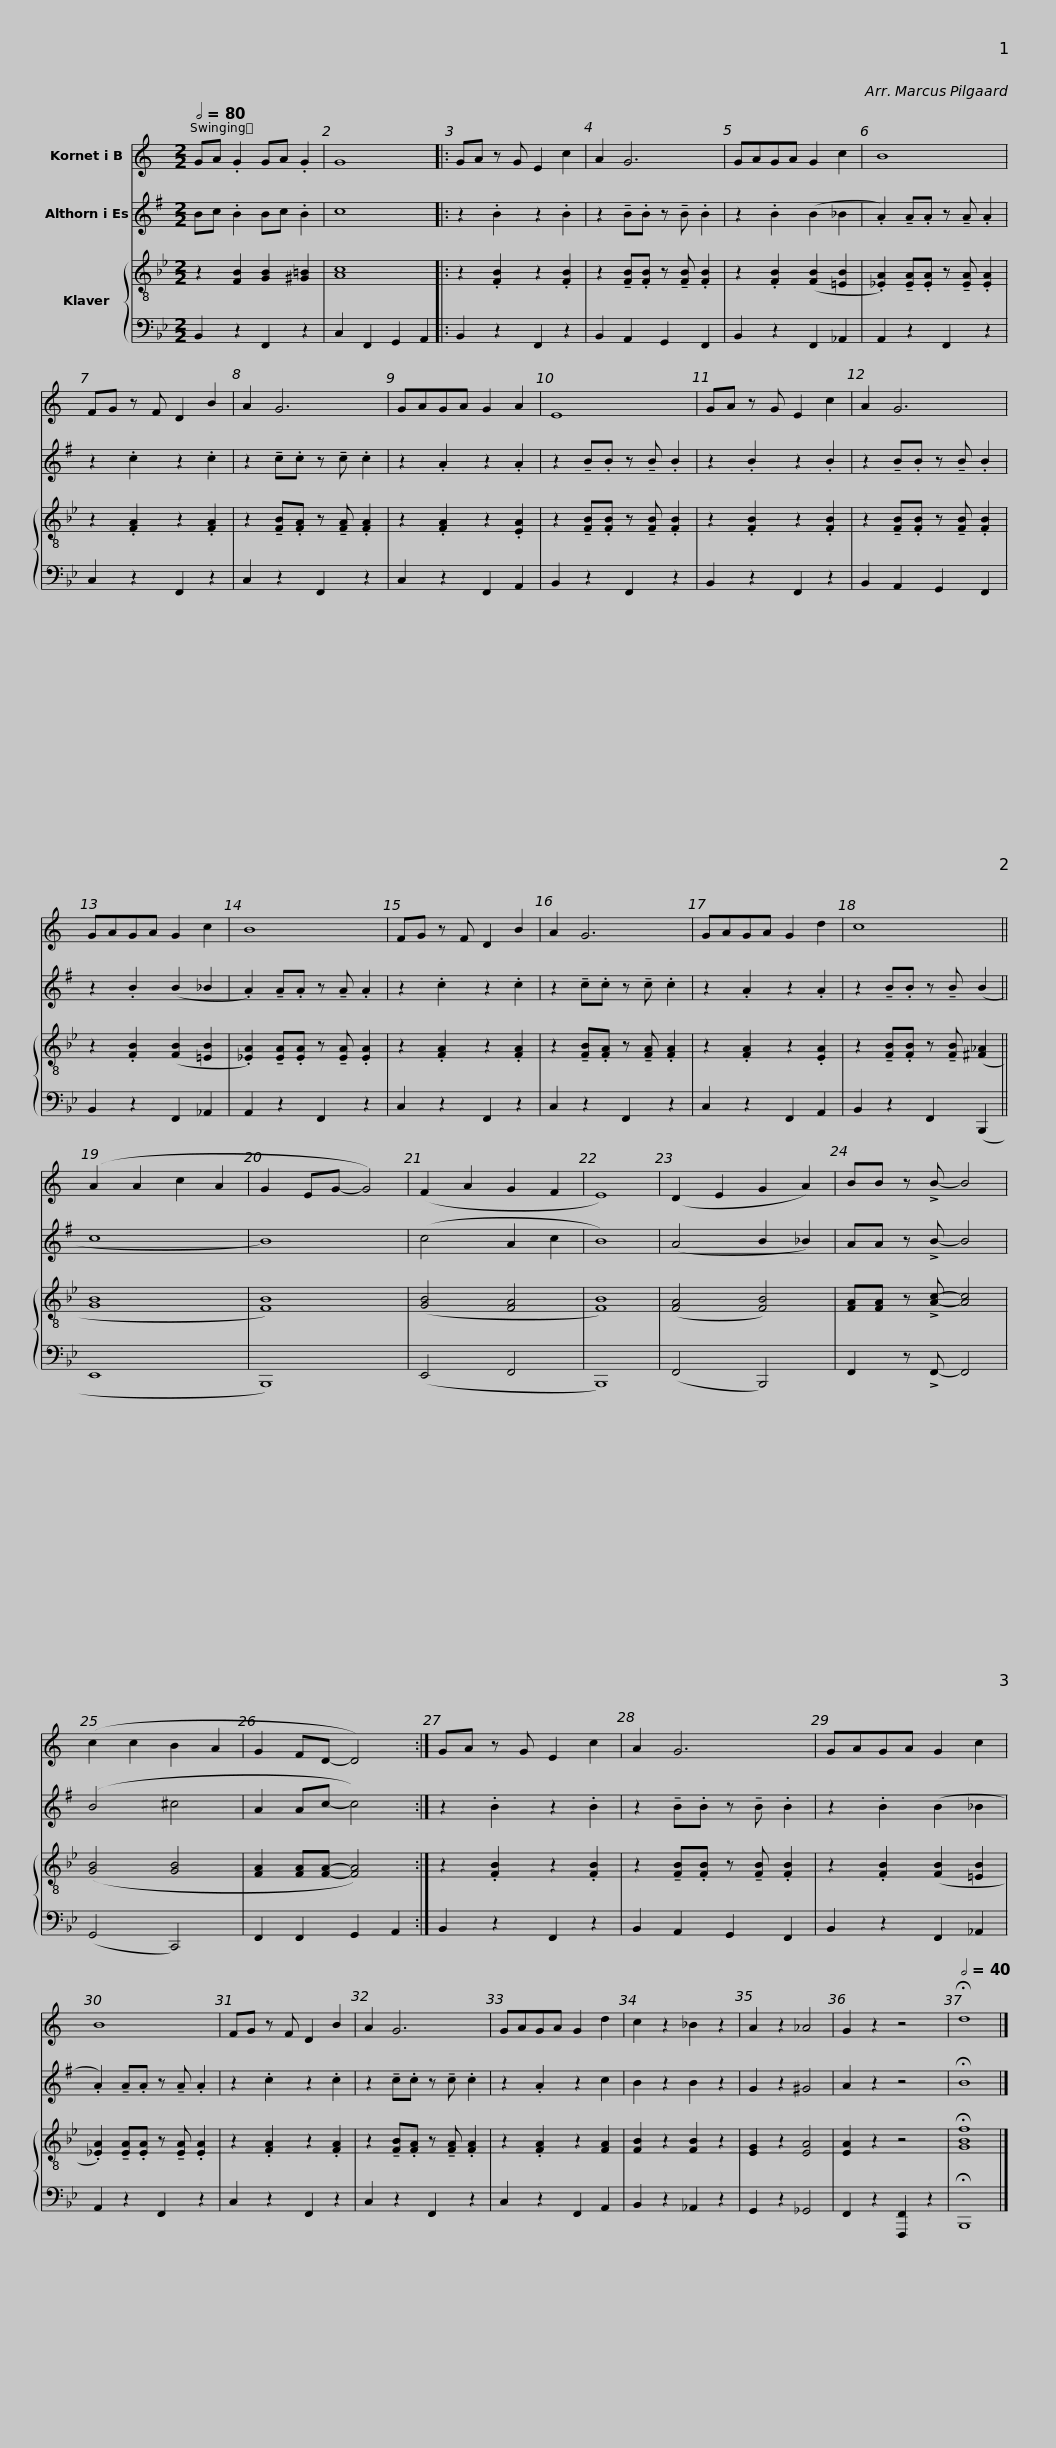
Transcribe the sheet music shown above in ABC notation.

X:1
%%score 1 2 { 3 | 4 }
L:1/8
Q:1/2=80
M:2/2
I:linebreak $
K:Bb
V:1 treble transpose=-2
V:2 treble transpose=-9
V:3 treble-8
V:4 bass
V:1
[K:C] GA .G2 GA .G2 | G8 |: GA z G E2 c2 | A2 G6 | GAGA G2 c2 |$ %5
 B8 | FG z F D2 B2 | A2 G6 | GAGA G2 A2 | E8 |$ %10
 GA z G E2 c2 | A2 G6 | GAGA G2 c2 | B8 | FG z F D2 B2 |$ %15
 A2 G6 | GAGA G2 d2 | c8 || (A2 A2 c2 A2 | G2 EG- G4) | %20
 (F2 A2 G2 F2 | E8) |$ (D2 E2 G2 A2) | BB z !>!B- B4 | (c2 c2 B2 A2 | %25
 G2 FD- D4) :| GA z G E2 c2 | A2 G6 |$ GAGA G2 c2 | B8 | %30
 FG z F D2 B2 | A2 G6 | GAGA G2 d2 | c2 z2 _B2 z2 |$ A2 z2 _A4 | %35
 G2 z2 z4 |[Q:1/2=40] !fermata!d8 |] %37
V:2
[K:G] Bc .B2 Bc .B2 | c8 |: z2 .B2 z2 .B2 | z2 !tenuto!B.B z !tenuto!B .B2 | z2 .B2 (B2 _B2 |$ %5
 .A2) !tenuto!A.A z !tenuto!A .A2 | z2 .c2 z2 .c2 | z2 !tenuto!c.c z !tenuto!c .c2 | z2 .A2 z2 .A2 | z2 !tenuto!B.B z !tenuto!B .B2 |$ %10
 z2 .B2 z2 .B2 | z2 !tenuto!B.B z !tenuto!B .B2 | z2 .B2 (B2 _B2 | .A2) !tenuto!A.A z !tenuto!A .A2 | z2 .c2 z2 .c2 |$ %15
 z2 !tenuto!c.c z !tenuto!c .c2 | z2 .A2 z2 .A2 | z2 !tenuto!B.B z !tenuto!B (B2 || c8 | B8) | %20
 (c4 A2 c2 | B8) |$ (A4 B2 _B2) | AA z !>!B- B4 | (B4 ^c4 | %25
 A2 Ac- c4) :| z2 .B2 z2 .B2 | z2 !tenuto!B.B z !tenuto!B .B2 |$ z2 .B2 (B2 _B2 | .A2) !tenuto!A.A z !tenuto!A .A2 | %30
 z2 .c2 z2 .c2 | z2 !tenuto!c.c z !tenuto!c .c2 | z2 .A2 z2 c2 | B2 z2 B2 z2 |$ G2 z2 ^G4 | %35
 A2 z2 z4 | !fermata!B8 |] %37
V:3
 z2 [FB]2 [GB]2 [^G=B]2 | [Ac]8 |: z2 .[FB]2 z2 .[FB]2 | z2 !tenuto![FB].[FB] z !tenuto![FB] .[FB]2 | z2 .[FB]2 ([FB]2 [=EB]2 |$ %5
 .[!courtesy!_EA]2) !tenuto![EA].[EA] z !tenuto![EA] .[EA]2 | z2 .[FA]2 z2 .[FA]2 | z2 !tenuto![FB].[FA] z !tenuto![FA] .[FA]2 | z2 .[FA]2 z2 .[EA]2 | z2 !tenuto![FB].[FB] z !tenuto![FB] .[FB]2 |$ %10
 z2 .[FB]2 z2 .[FB]2 | z2 !tenuto![FB].[FB] z !tenuto![FB] .[FB]2 | z2 .[FB]2 ([FB]2 [=EB]2 | .[!courtesy!_EA]2) !tenuto![EA].[EA] z !tenuto![EA] .[EA]2 | z2 .[FA]2 z2 .[FA]2 |$ %15
 z2 !tenuto![FB].[FA] z !tenuto![FA] .[FA]2 | z2 .[FA]2 z2 .[EA]2 | z2 !tenuto![FB].[FB] z !tenuto![FB] ([^F_A]2 || [GB]8 | [FB]8) | %20
 ([GB]4 [FA]4 | [FB]8) |$ ([FA]4 [FB]4) | [FA][FA] z !>![Ac]- [Ac]4 | ([GB]4 [GB]4 | %25
 [FA]2 [FA][FA]- [FA]4) :| z2 .[FB]2 z2 .[FB]2 | z2 !tenuto![FB].[FB] z !tenuto![FB] .[FB]2 |$ z2 .[FB]2 ([FB]2 [=EB]2 | .[!courtesy!_EA]2) !tenuto![EA].[EA] z !tenuto![EA] .[EA]2 | %30
 z2 .[FA]2 z2 .[FA]2 | z2 !tenuto![FB].[FA] z !tenuto![FA] .[FA]2 | z2 .[FA]2 z2 [FA]2 | [FB]2 z2 [FB]2 z2 |$ [EG]2 z2 [EA]4 | %35
 [EA]2 z2 z4 | !fermata![GBf]8 |] %37
V:4
 B,,2 z2 F,,2 z2 | C,2 F,,2 G,,2 A,,2 |: B,,2 z2 F,,2 z2 | B,,2 A,,2 G,,2 F,,2 | B,,2 z2 F,,2 _A,,2 |$ %5
 A,,2 z2 F,,2 z2 | C,2 z2 F,,2 z2 | C,2 z2 F,,2 z2 | C,2 z2 F,,2 A,,2 | B,,2 z2 F,,2 z2 |$ %10
 B,,2 z2 F,,2 z2 | B,,2 A,,2 G,,2 F,,2 | B,,2 z2 F,,2 _A,,2 | A,,2 z2 F,,2 z2 | C,2 z2 F,,2 z2 |$ %15
 C,2 z2 F,,2 z2 | C,2 z2 F,,2 A,,2 | B,,2 z2 F,,2 (B,,,2 || E,,8 | B,,,8) | %20
 (E,,4 F,,4 | B,,,8) |$ (F,,4 B,,,4) | F,,2 z !>!F,,- F,,4 | (G,,4 C,,4) | %25
 F,,2 F,,2 G,,2 A,,2 :| B,,2 z2 F,,2 z2 | B,,2 A,,2 G,,2 F,,2 |$ B,,2 z2 F,,2 _A,,2 | A,,2 z2 F,,2 z2 | %30
 C,2 z2 F,,2 z2 | C,2 z2 F,,2 z2 | C,2 z2 F,,2 A,,2 | B,,2 z2 _A,,2 z2 |$ G,,2 z2 _G,,4 | %35
 F,,2 z2 [F,,,F,,]2 z2 | !fermata!B,,,8 |] %37
